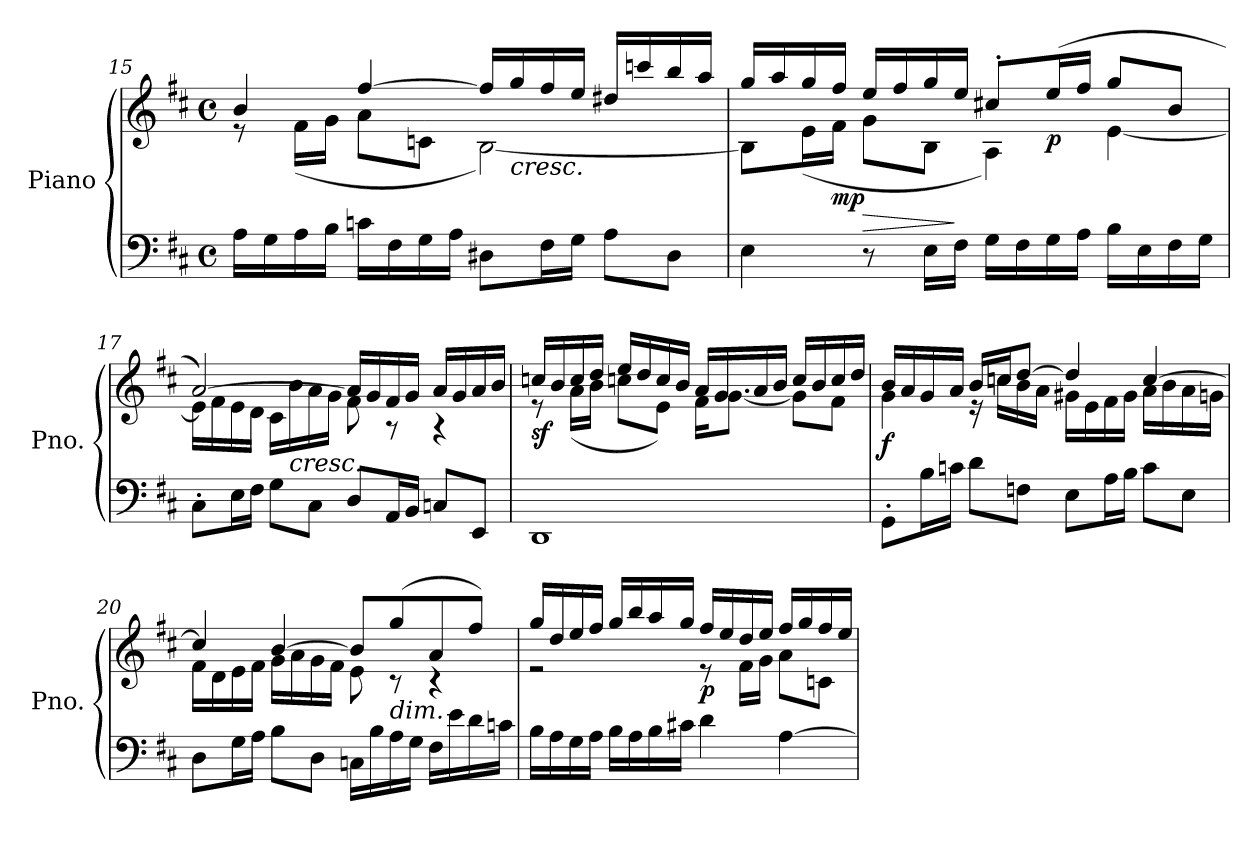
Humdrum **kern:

**kern	**kern	**dynam
*part1	*part1	*part1
*staff2	*staff1	*staff1/2
*I"Piano	*	*
*I'Pno.	*	*
*clefF4	*clefG2	*
*k[f#c#]	*k[f#c#]	*
*M4/4	*M4/4	*
*met(c)	*met(c)	*
=15	=15	=15
*	*^	*
16A\LL	4b/	8r	.
16G\	.	.	.
16A\	.	(<16f#\LL	.
16B\JJ	.	16g\JJ	.
16cn\LL	[4ff#/	8a\L	.
16F#\	.	.	.
16G\	.	8cn\J	.
16A\JJ	.	.	.
8D#X\L	16ff#/LL]	[2B\)	.
!	!LO:TX:b:i:t=cresc.	!	!
.	16gg/	.	.
16F#\L	16ff#/	.	.
16G\JJ	16ee/JJ	.	.
8A\L	16dd#X/LL	.	.
.	16cccn/	.	.
8D#\J	16bb/	.	.
.	16aa/JJ	.	.
=16	=16	=16	=16
4E\	16gg/LL	8B\L]	.
.	16aa/	.	.
.	16gg/	(<16e\L	.
!	!	!	!LO:DY:b
.	16ff#/JJ	16f#\JJ	mp
!	!	!	!LO:HP:b
8r	16ee/LL	8g\L	>
.	16ff#/	.	.
16E\LL	16gg/	8B\J	.
16F#\JJ	16ee/JJ	.	]
16G\LL	8cc#X'/L	4A\)	.
16F#\	.	.	.
!	!	!	!LO:DY:b
16G\	(>16ee/L	.	p
16A\JJ	16ff#/JJ	.	.
16B\LL	8gg/L	[4e\	.
16E\	.	.	.
16F#\	8b/J	.	.
16G\JJ	.	.	.
=17	=17	=17	=17
8C#'\L	[2a/)	16e\LL]	.
.	.	16f#\	.
16E\L	.	16e\	.
16F#\JJ	.	16d\JJ	.
8G\L	.	16c#\LL	.
!	!	!LO:TX:b:i:t=cresc.	!
.	.	16b\	.
8C#\J	.	16a\	.
.	.	16g\JJ	.
8D/L	16a/LL]	8f#\	.
.	16g/	.	.
16AA/L	16f#/	8r	.
16BB/JJ	16g/JJ	.	.
8Cn/L	16a/LL	4r	.
.	16g/	.	.
8EE/J	16a/	.	.
.	16b/JJ	.	.
=18	=18	=18	=18
!	!	!	!LO:DY:b
1DD	16ccn/LL	8r	sf
.	16b/	.	.
.	16cc/	(<16a\LL	.
.	16dd/JJ	16b\JJ	.
.	16ee/LL	8ccn\L	.
.	16dd/	.	.
.	16cc/	8e\J)	.
.	16b/JJ	.	.
.	16a/LL	16f#\KL	.
.	16g/	[8.g\J	.
.	16a/	.	.
.	16b/JJ	.	.
.	16cc/LL	8g\L]	.
.	16b/	.	.
.	16cc/	8f#\J	.
.	16dd/JJ	.	.
=19	=19	=19	=19
!	!	!	!LO:DY:b
8GG'\L	16b/LL	4g\	f
.	16a/	.	.
16B\L	16g/	.	.
16cn\JJ	16a/JJ	.	.
8d\L	16b/LL	16r	.
.	16ccn/J	16ccn\LL	.
8Fn\J	[8dd/J	16b\	.
.	.	16a\JJ	.
8E\L	4dd/]	16g#X\LL	.
.	.	16e\	.
16A\L	.	16f#\	.
16B\JJ	.	16g#\JJ	.
8c\L	[4cc/	16a\LL	.
.	.	16b\	.
8E\J	.	16a\	.
.	.	16gn\JJ	.
=20	=20	=20	=20
8D\L	4ccn/]	16f#\LL	.
.	.	16d\	.
16G\L	.	16e\	.
16A\JJ	.	16f#\JJ	.
8B\L	[4b/	16g\LL	.
.	.	16a\	.
8D\J	.	16g\	.
.	.	16f#\JJ	.
16Cn\LL	8b/L]	8e\	.
16B\	.	.	.
!	!LO:TX:b:i:t=dim.	!	!
16A\	(>8gg/	8r	.
16G\JJ	.	.	.
16F#\LL	8a/	4r	.
16e\	.	.	.
16d\	8ff#/J)	.	.
16cn\JJ	.	.	.
=21	=21	=21	=21
16B\LL	16gg/LL	2r	.
16A\	16dd/	.	.
16G\	16ee/	.	.
16A\JJ	16ff#/JJ	.	.
16B\LL	16gg/LL	.	.
16A\	16bb/	.	.
16B\	16aa/	.	.
16c#X\JJ	16gg/JJ	.	.
!	!	!	!LO:DY:b
4d\	16ff#/LL	8r	p
.	16ee/	.	.
.	16dd/	16f#\LL	.
.	16ee/JJ	16g\JJ	.
[4A\	16ff#/LL	8a\L	.
.	16gg/	.	.
.	16ff#/	8cn\J	.
.	16ee/JJ	.	.
*	*v	*v	*
=	=	=
*-	*-	*-
